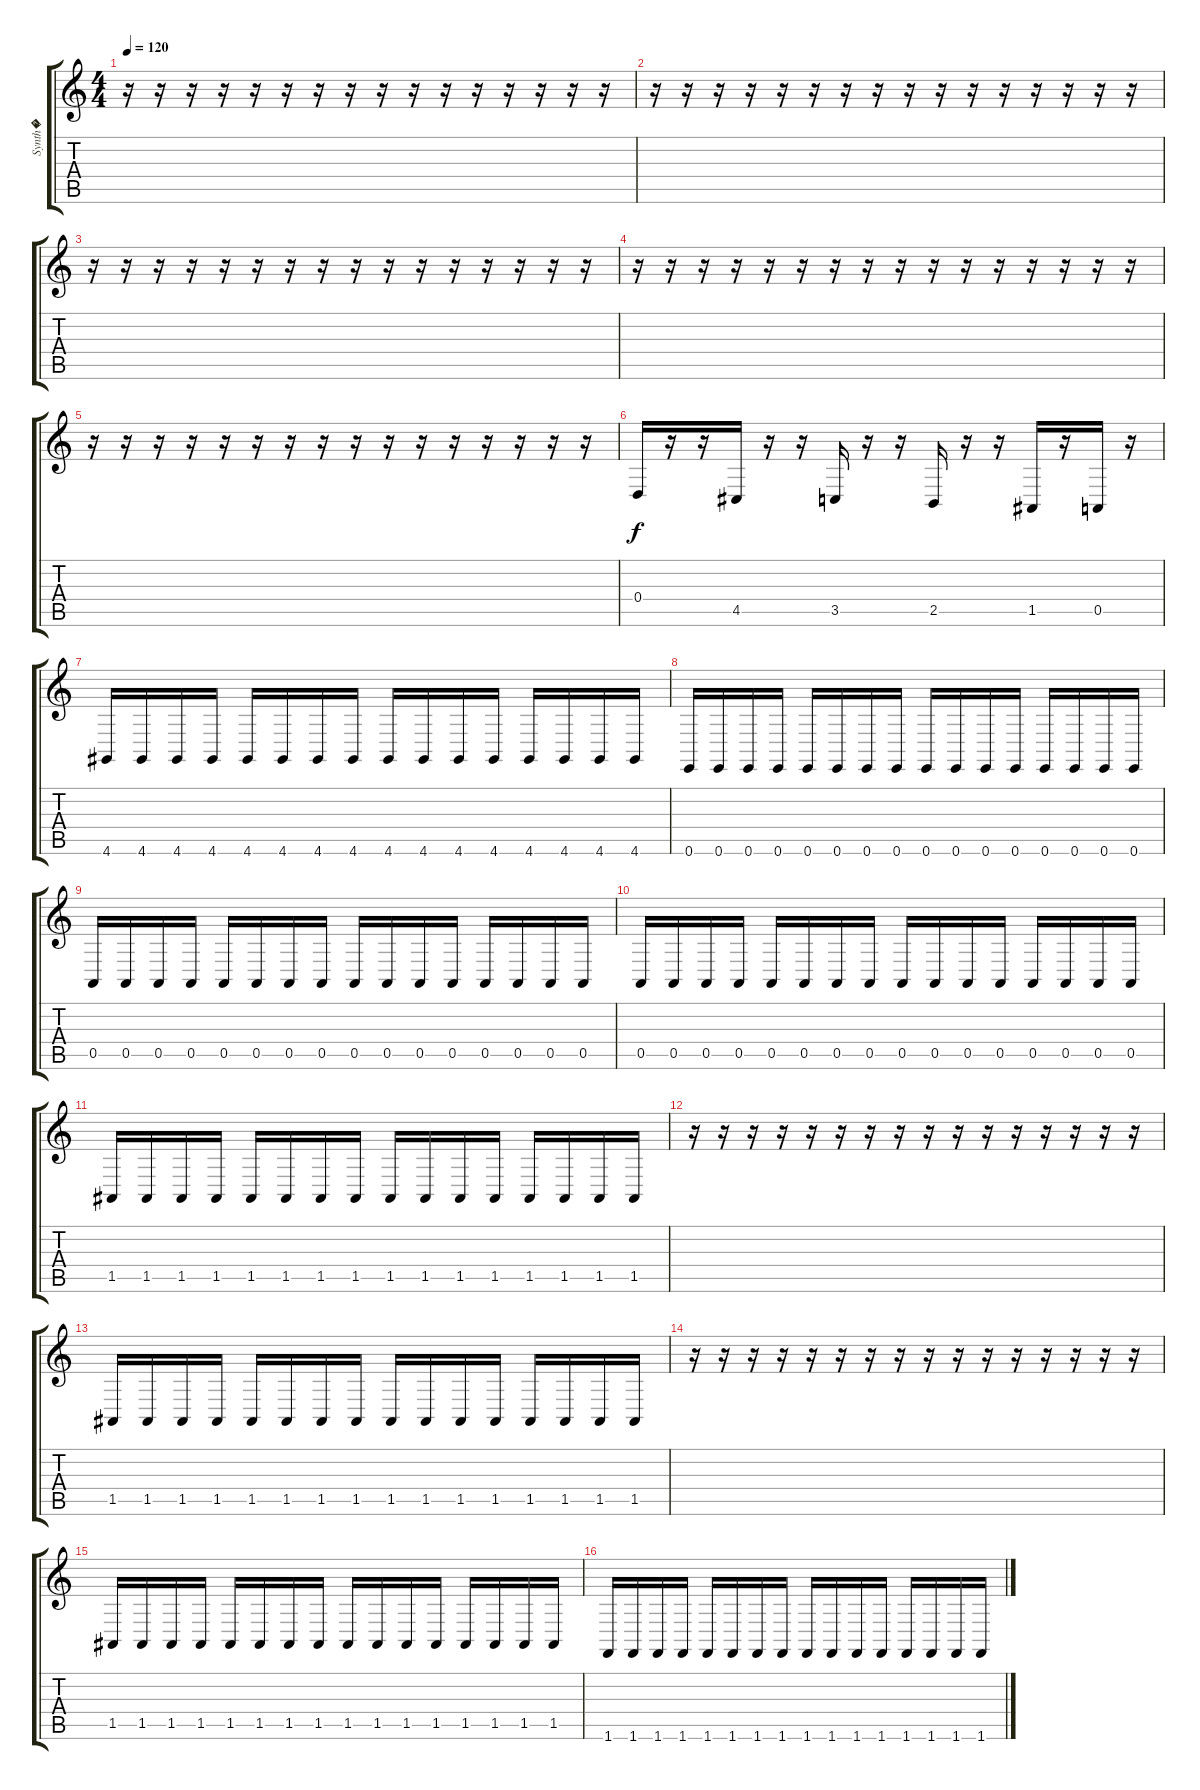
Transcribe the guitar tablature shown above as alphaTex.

\track ("Synth�" "Synth�") {instrument synthbrass1}
\staff {score tabs}
\tuning (E4 B3 G3 D3 A2 E2) {hide}
\ts (4 4)
\tempo 120
\clef g2
\ks c
r.16{dy f} r.16 r.16 r.16 r.16 r.16 r.16 r.16 r.16 r.16 r.16 r.16 r.16 r.16 r.16 r.16 |
r.16 r.16 r.16 r.16 r.16 r.16 r.16 r.16 r.16 r.16 r.16 r.16 r.16 r.16 r.16 r.16 |
r.16 r.16 r.16 r.16 r.16 r.16 r.16 r.16 r.16 r.16 r.16 r.16 r.16 r.16 r.16 r.16 |
r.16 r.16 r.16 r.16 r.16 r.16 r.16 r.16 r.16 r.16 r.16 r.16 r.16 r.16 r.16 r.16 |
r.16 r.16 r.16 r.16 r.16 r.16 r.16 r.16 r.16 r.16 r.16 r.16 r.16 r.16 r.16 r.16 |
0.4.16 r.16 r.16 4.5.16 r.16 r.16 3.5.16 r.16 r.16 2.5.16 r.16 r.16 1.5.16 r.16 0.5.16 r.16 |
4.6.16 4.6.16 4.6.16 4.6.16 4.6.16 4.6.16 4.6.16 4.6.16 4.6.16 4.6.16 4.6.16 4.6.16 4.6.16 4.6.16 4.6.16 4.6.16 |
0.6.16 0.6.16 0.6.16 0.6.16 0.6.16 0.6.16 0.6.16 0.6.16 0.6.16 0.6.16 0.6.16 0.6.16 0.6.16 0.6.16 0.6.16 0.6.16 |
0.5.16 0.5.16 0.5.16 0.5.16 0.5.16 0.5.16 0.5.16 0.5.16 0.5.16 0.5.16 0.5.16 0.5.16 0.5.16 0.5.16 0.5.16 0.5.16 |
0.5.16 0.5.16 0.5.16 0.5.16 0.5.16 0.5.16 0.5.16 0.5.16 0.5.16 0.5.16 0.5.16 0.5.16 0.5.16 0.5.16 0.5.16 0.5.16 |
1.5.16 1.5.16 1.5.16 1.5.16 1.5.16 1.5.16 1.5.16 1.5.16 1.5.16 1.5.16 1.5.16 1.5.16 1.5.16 1.5.16 1.5.16 1.5.16 |
r.16 r.16 r.16 r.16 r.16 r.16 r.16 r.16 r.16 r.16 r.16 r.16 r.16 r.16 r.16 r.16 |
1.5.16 1.5.16 1.5.16 1.5.16 1.5.16 1.5.16 1.5.16 1.5.16 1.5.16 1.5.16 1.5.16 1.5.16 1.5.16 1.5.16 1.5.16 1.5.16 |
r.16 r.16 r.16 r.16 r.16 r.16 r.16 r.16 r.16 r.16 r.16 r.16 r.16 r.16 r.16 r.16 |
1.5.16 1.5.16 1.5.16 1.5.16 1.5.16 1.5.16 1.5.16 1.5.16 1.5.16 1.5.16 1.5.16 1.5.16 1.5.16 1.5.16 1.5.16 1.5.16 |
1.6.16 1.6.16 1.6.16 1.6.16 1.6.16 1.6.16 1.6.16 1.6.16 1.6.16 1.6.16 1.6.16 1.6.16 1.6.16 1.6.16 1.6.16 1.6.16
